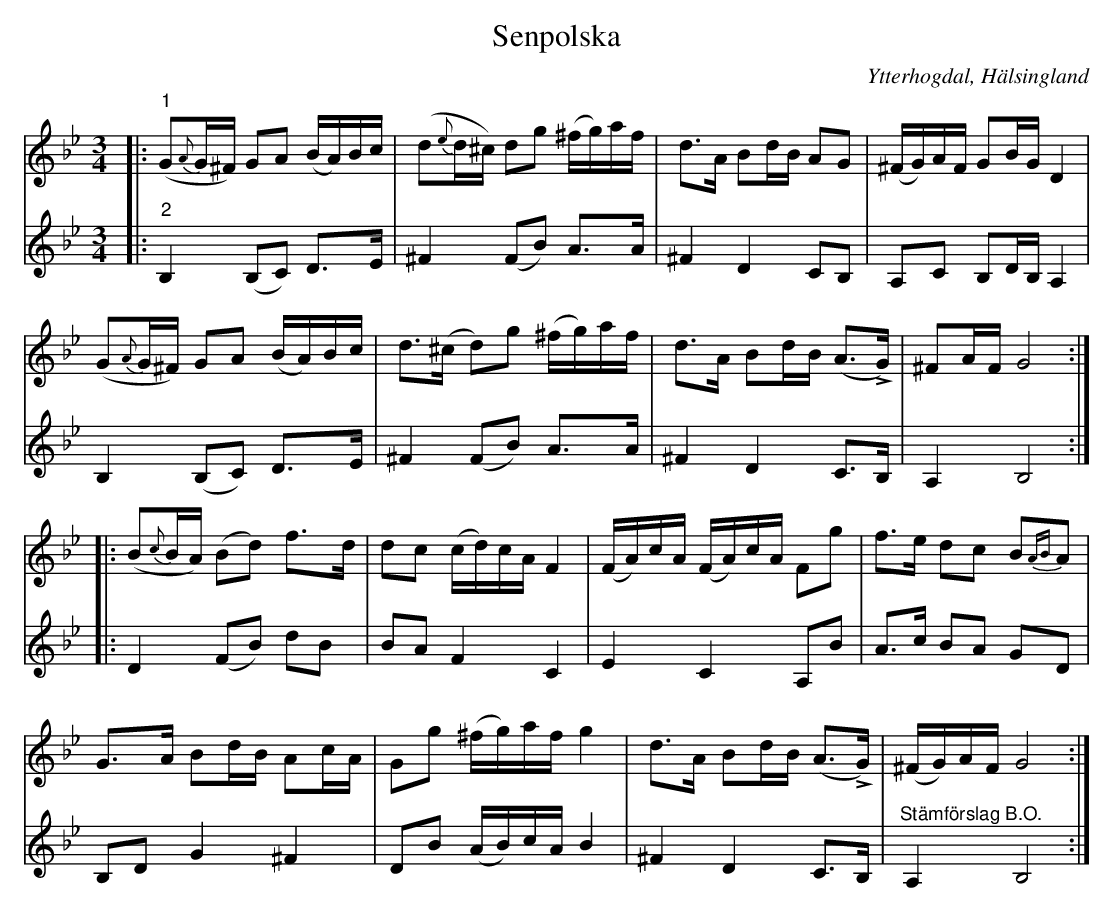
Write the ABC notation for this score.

X:1
T:Senpolska
O:Ytterhogdal, Hälsingland
L:1/8
M:3/4
K:Gm
V:1
|:"^1" (G{A}G/^F/) GA (B/A/)B/c/ | (d{e}d/^c/) dg (^f/g/)a/f/ | d>A Bd/B/ AG | (^F/G/)A/F/ GB/G/ D2 |
 (G{A}G/^F/) GA (B/A/)B/c/ | d>(^c d)g (^f/g/)a/f/ | d>A Bd/B/ (A>!>!G) | ^FA/F/ G4 ::
(B{c}B/A/) (Bd) f>d | dc (c/d/)c/A/ F2 | (F/A/)c/A/ (F/A/)c/A/ Fg | f>e dc B{AB}A |
G>A Bd/B/ Ac/A/ | Gg (^f/g/)a/f/ g2 | d>A Bd/B/ (A>!>!G) | (^F/G/)A/F/ G4 :|
V:2
|:"^2" B,2 (B,C) D>E | ^F2 (FB) A>A | ^F2 D2 CB, | A,C B,D/B,/ A,2 |
B,2 (B,C) D>E | ^F2 (FB) A>A | ^F2 D2 C>B, | A,2 B,4 ::
D2 (FB) dB | BA F2 C2 | E2 C2 A,B | A>c BA GD |
B,D G2 ^F2 | DB (A/B/)c/A/ B2 | ^F2 D2 C>B, | "^Stämförslag B.O." A,2 B,4 :|
